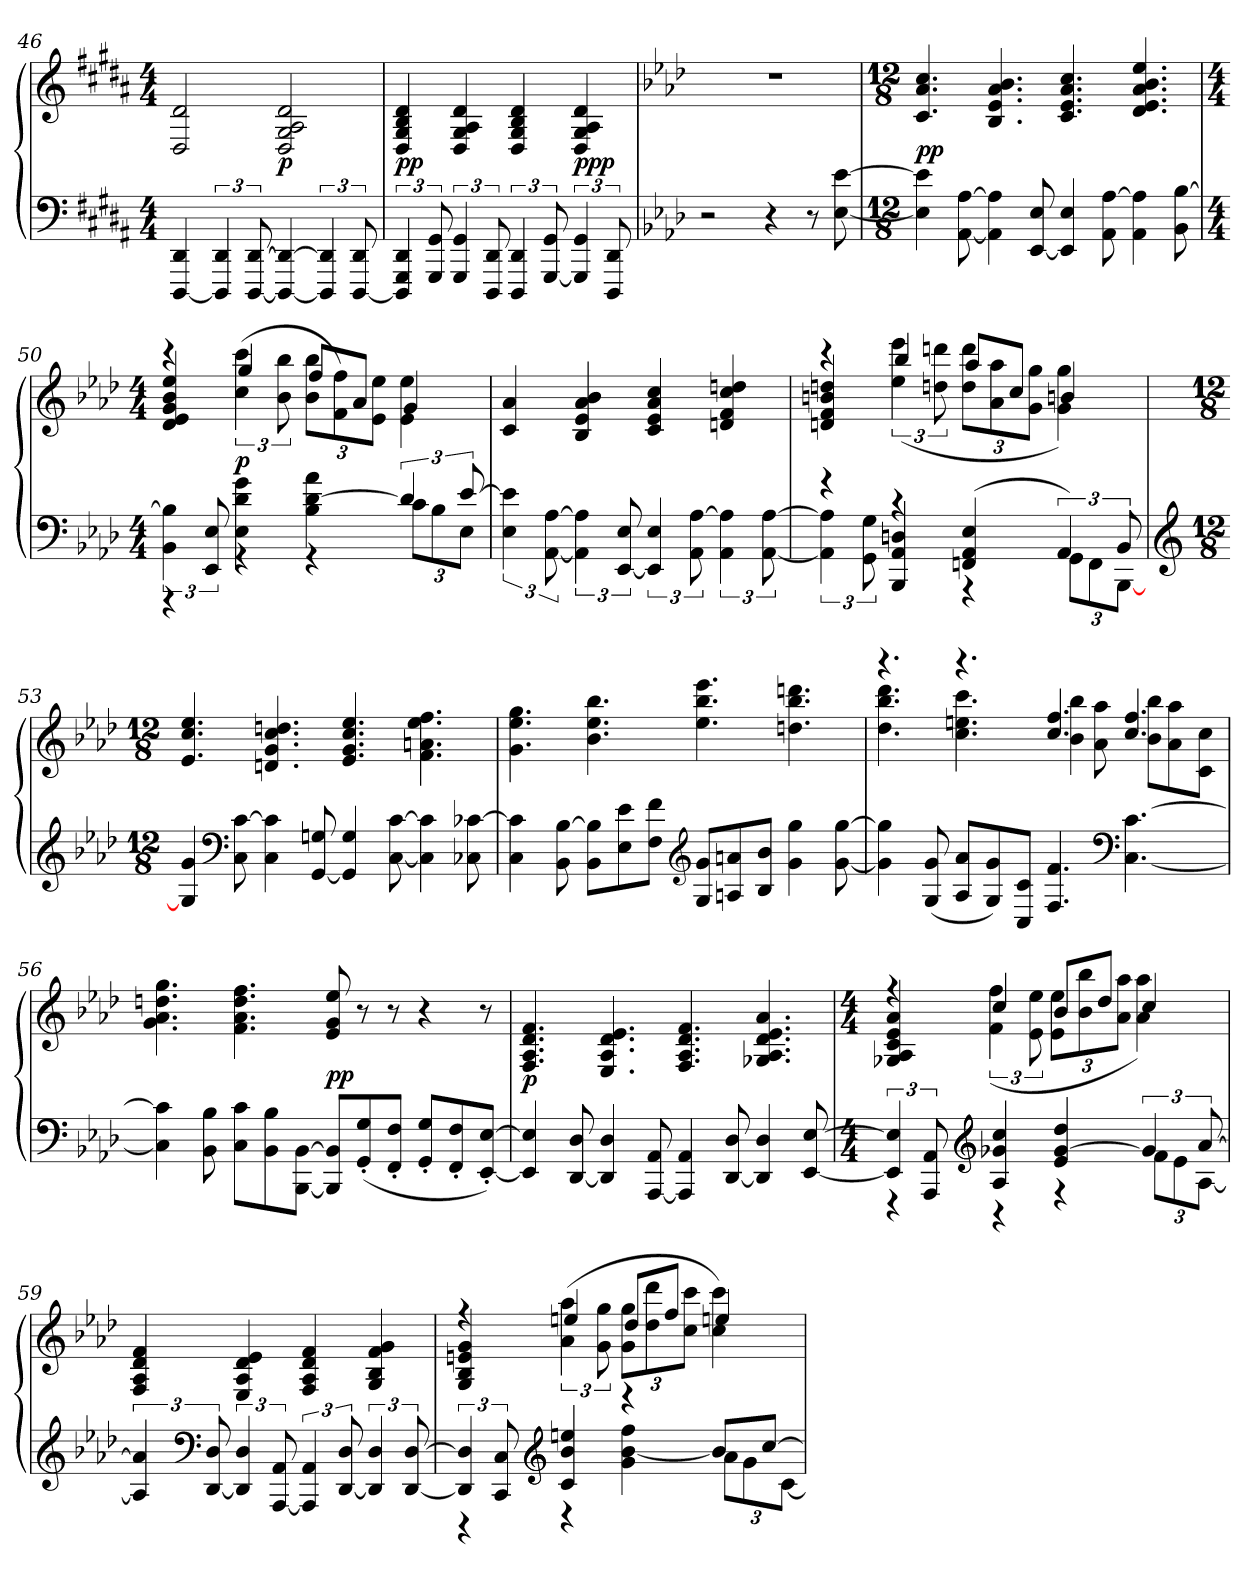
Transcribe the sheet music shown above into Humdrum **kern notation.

**kern	**kern	**dynam
*part1	*part1	*part1
*staff2	*staff1	*staff1/2
*clefF4	*clefG2	*
*k[f#c#g#d#a#]	*k[f#c#g#d#a#]	*
*M4/4	*M4/4	*
=46	=46	=46
[4DDD#/ 4DD#/	2D#/ 2d#/	.
6DDD#]/ 6DD#/	.	.
[12DDD#/ [12DD#/	.	.
4DDD#_/ 4DD#_/	2D#/ 2G#/ 2A#/ 2d#/	p
6DDD#]/ 6DD#]/	.	.
[12DDD#/ 12DD#/	.	.
=47	=47	=47
6DDD#]/ 6GGG#/ 6DD#/	4D#/ 4G#/ 4B/ 4d#/	pp
12GGG#/ 12GG#/	.	.
6GGG#/ 6GG#/	4D#/ 4G#/ 4A#/ 4d#/	.
12DDD#/ 12DD#/	.	.
6DDD#/ 6DD#/	4D#/ 4G#/ 4B/ 4d#/	.
[12GGG#/ 12GG#/	.	.
6GGG#]/ 6GG#/	4D#/ 4G#/ 4A#/ 4d#/	ppp
12DDD#/ 12DD#/	.	.
=48	=48	=48
*k[b-e-a-d-]	*k[b-e-a-d-]	*
2r	1r	.
4r	.	.
8r	.	.
[8E-\ [8e-\	.	.
=49	=49	=49
*M12/8	*M12/8	*
*	*MM198	*
4E-]\ 4e-]\	4.c/ 4.a-/ 4.cc/	pp
[8AA-\ [8A-\	.	.
4AA-]\ 4A-]\	4.B-/ 4.e-/ 4.a-/ 4.b-/	.
[8EE-/ 8E-/	.	.
4EE-]/ 4E-/	4.c/ 4.e-/ 4.a-/ 4.cc/	.
8AA-\ [8A-\	.	.
4AA-\ 4A-]\	4.d-/ 4.e-/ 4.a-/ 4.b-/ 4.ee-/	.
8BB-\ [8B-\	.	.
=50	=50	=50
*M4/4	*M4/4	*
*	*MM132	*
*^	*^	*
6BB-\ 6B-]\	4r	4r	4d-/ 4e-/ 4g/ 4b-/ 4ee-/	.
12EE-/ 12E-/	.	.	.	.
4E-\ 4d-\ 4g\	4r	(6cc\ 6ccc\	4gg/	p
.	.	12b-\ 12bb-\	.	.
4B-\ [4d-\ 4a-\	4r	12b-\ 12bb-\L	8ff/L	.
.	.	12f\ 12ff\)	.	.
.	.	.	8a-/J	.
.	.	12e-\ 12ee-\J	.	.
6d-/]	12c\L	4e-\ 4ee-\	4g/	.
.	12B-\	.	.	.
[12e-/	12E-\J	.	.	.
*v	*v	*	*	*
*	*v	*v	*
=51	=51	=51
6E-\ 6e-]\	4c/ 4a-/	.
[12AA-\ [12A-\	.	.
6AA-]\ 6A-]\	4B-/ 4e-/ 4a-/ 4b-/	.
[12EE-/ 12E-/	.	.
6EE-]/ 6E-/	4c/ 4e-/ 4a-/ 4cc/	.
12AA-\ [12A-\	.	.
6AA-\ 6A-]\	4dn/ 4f/ 4cc/ 4ddn/	.
[12AA-\ [12A-\	.	.
=52	=52	=52
*^	*^	*
4r	6AA-]\ 6A-]\	4r	4dn/ 4f/ 4bn/ 4ddn/	.
.	12GG\ 12G\	.	.	.
4r	4BBB-/ 4AA-/ 4Dn/	6ee-\ 6eee-\	(4bb-/	.
.	.	12ddn\ 12dddn\	.	.
(4FFn/ 4AA-/ 4E-/	4r	12dd\ 12ddd\L	8aa-/L	.
.	.	12a-\ 12aa-\	.	.
.	.	.	8cc/J	.
.	.	12g\ 12gg\J	.	.
6AA-/)	12GG\L	4g\ 4gg\)	4bn/	.
.	12FF\	.	.	.
12BB-/	[12BBB-\J	.	.	.
*v	*v	*	*	*
*	*v	*v	*
=53	=53	=53
*clefG2	*	*
*M12/8	*M12/8	*
*	*MM198	*
4G-]/ 4g/	4.e-/ 4.cc/ 4.ee-/	.
*clefF4	*	*
8C\ [8c\	.	.
4C\ 4c]\	4.dn/ 4.g/ 4.cc/ 4.ddn/	.
[8GG/ 8Gn/	.	.
4GG]/ 4G/	4.e-/ 4.g/ 4.cc/ 4.ee-/	.
[8C\ [8c\	.	.
4C]\ 4c]\	4.f\ 4.an\ 4.ee-\ 4.ff\	.
8C-X\ [8c-X\	.	.
=54	=54	=54
4C\ 4c-]\	4.g\ 4.ee-\ 4.gg\	.
8BB-\ [8B-\	.	.
8BB-\ 8B-]\L	4.b-\ 4.ee-\ 4.bb-\	.
8E-\ 8e-\	.	.
8F\ 8f\J	.	.
*clefG2	*	*
8G/ 8g/L	4.ee-\ 4.bb-\ 4.eee-\	.
8An/ 8an/	.	.
8B-/ 8b-/J	.	.
4g\ 4gg\	4.ddn\ 4.bb-\ 4.dddn\	.
[8g\ [8gg\	.	.
=55	=55	=55
*	*^	*
4g]\ 4gg]\	4.r	4.dd-\ 4.bb-\ 4.ddd-\	.
(8G/ 8g/	.	.	.
8A-/ 8a-/L	4.r	4.cc\ 4.een\ 4.ccc\	.
8G/ 8g/)	.	.	.
8C/ 8c/J	.	.	.
4.F/ 4.f/	4.cc/ 4.ff/	4b-\ 4bb-\	.
.	.	8a-\ 8aa-\	.
*clefF4	*	*	*
[4.C\ [4.c\	4.cc/ 4.ff/	8b-\ 8bb-\L	.
.	.	8a-\ 8aa-\	.
.	.	8c\ 8cc\J	.
*	*v	*v	*
=56	=56	=56
4C]\ 4c]\	4.g\ 4.a-\ 4.ddn\ 4.gg\	.
8BB-\ 8B-\	.	.
8C\ 8c\L	4.f\ 4.a-\ 4.dd\ 4.ff\	.
8BB-\ 8B-\	.	.
[8BBB-\ [8BB-\J	.	.
8BBB-]/ 8BB-]/L	8e-/ 8g/ 8ee-/	pp
(8GG'/ 8G'/	8r	.
8FF'/ 8F'/J	8r	.
8GG'/ 8G'/L	4r	.
8FF'/ 8F'/	.	.
[8EE-'/ [8E-'/J)	8r	.
=57	=57	=57
4EE-]/ 4E-]/	4.F/ 4.A-/ 4.d-/ 4.f/	p
[8DD-/ 8D-/	.	.
4DD-]/ 4D-/	4.E-/ 4.A-/ 4.d-/ 4.e-/	.
[8AAA-/ 8AA-/	.	.
4AAA-]/ 4AA-/	4.F/ 4.A-/ 4.d-/ 4.f/	.
[8DD-/ 8D-/	.	.
4DD-]/ 4D-/	4.G-X/ 4.A-/ 4.d-/ 4.e-/ 4.a-/	.
[8EE-/ [8E-/	.	.
=58	=58	=58
*M4/4	*M4/4	*
*	*MM132	*
*^	*^	*
6EE-]/ 6E-]/	4r	4r	4G-X/ 4A-/ 4c/ 4e-/ 4a-/	.
12AAA-/ 12AA-/	.	.	.	.
*clefG2	*	*	*	*
4A-/ 4g-X/ 4cc/	4r	4cc/	(6f\ 6ff\	.
.	.	.	12e-\ 12ee-\	.
4e-/ [4g-/ 4dd-/	4r	8b-/L	12e-\ 12ee-\L	.
.	.	.	12b-\ 12bb-\	.
.	.	8dd-/J	.	.
.	.	.	12a-\ 12aa-\J	.
6g-/]	12f\L	4cc/	4a-\ 4aa-\)	.
.	12e-\	.	.	.
[12a-/	[12A-\J	.	.	.
*v	*v	*	*	*
*	*v	*v	*
=59	=59	=59
6A-]/ 6a-]/	4F/ 4A-/ 4d-/ 4f/	.
*clefF4	*	*
[12DD-/ 12D-/	.	.
6DD-]/ 6D-/	4E-/ 4A-/ 4d-/ 4e-/	.
[12AAA-/ 12AA-/	.	.
6AAA-]/ 6AA-/	4F/ 4A-/ 4d-/ 4f/	.
[12DD-/ 12D-/	.	.
6DD-]/ 6D-/	4G/ 4B-/ 4f/ 4g/	.
[12DD-/ [12D-/	.	.
=60	=60	=60
*^	*^	*
6DD-]/ 6D-]/	4r	4r	4G/ 4B-/ 4en/ 4g/	.
12CC/ 12C/	.	.	.	.
*clefG2	*	*	*	*
4c/ 4b-/ 4een/	4r	(6a-\ 6aa-\	4een/	.
.	.	12g\ 12gg\	.	.
4r	4g\ [4b-\ 4ff\	12g\ 12gg\L	8dd-/L	.
.	.	12dd-\ 12ddd-\	.	.
.	.	.	8ff/J	.
.	.	12cc\ 12ccc\J	.	.
8b-/L]	12a-\L	4cc\ 4ccc\)	4een/	.
.	12g\	.	.	.
[8cc/J	.	.	.	.
.	[12c\J	.	.	.
*v	*v	*	*	*
*	*v	*v	*
=	=	=
*-	*-	*-
